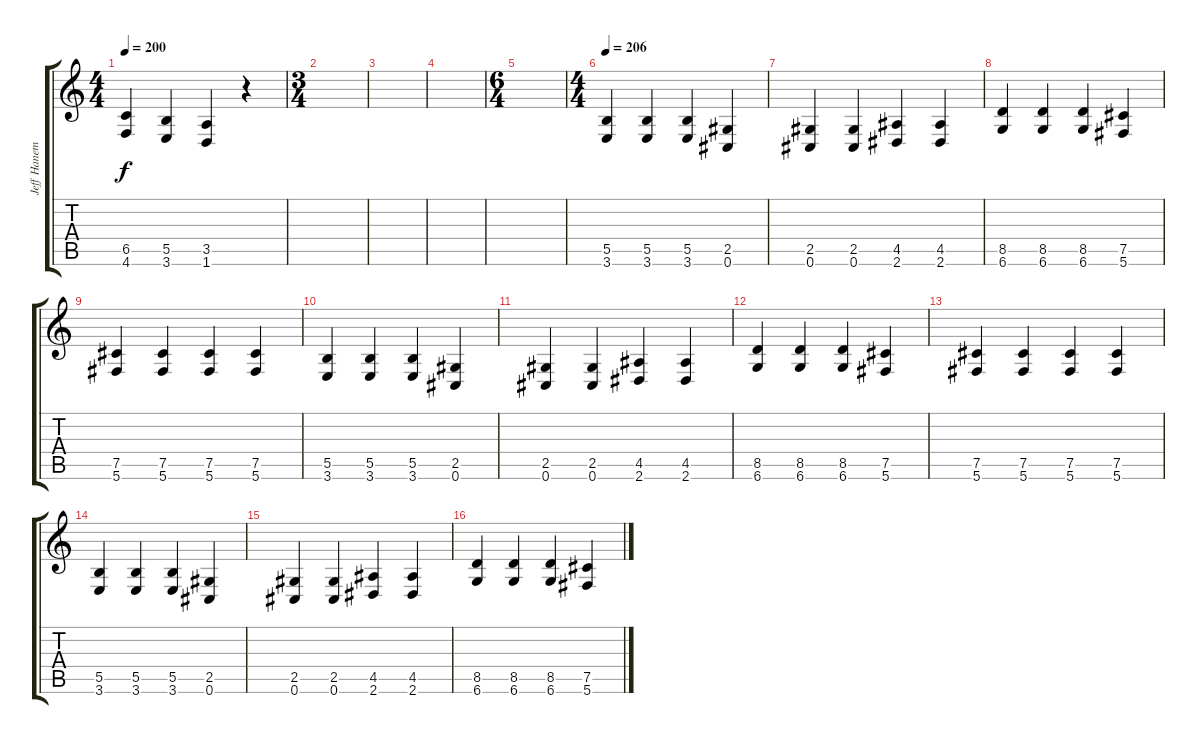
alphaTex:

\track ("Jeff Hanemann" "Jeff Hanem") {instrument distortionguitar}
\staff {score tabs}
\tuning (Db4 Ab3 E3 B2 Gb2 Db2) {hide}
\ts (4 4)
\tempo 200
\clef g2
\ks c
(6.5 4.6).4{dy f} (5.5 3.6).4 (3.5 1.6).4 r.4 |
\ts (3 4)
|
|
|
\ts (6 4)
|
\ts (4 4)
\tempo 206
(5.5 3.6).4 (5.5 3.6).4 (5.5 3.6).4 (2.5 0.6).4 |
(2.5 0.6).4 (2.5 0.6).4 (4.5 2.6).4 (4.5 2.6).4 |
(8.5 6.6).4 (8.5 6.6).4 (8.5 6.6).4 (7.5 5.6).4 |
(7.5 5.6).4 (7.5 5.6).4 (7.5 5.6).4 (7.5 5.6).4 |
(5.5 3.6).4 (5.5 3.6).4 (5.5 3.6).4 (2.5 0.6).4 |
(2.5 0.6).4 (2.5 0.6).4 (4.5 2.6).4 (4.5 2.6).4 |
(8.5 6.6).4 (8.5 6.6).4 (8.5 6.6).4 (7.5 5.6).4 |
(7.5 5.6).4 (7.5 5.6).4 (7.5 5.6).4 (7.5 5.6).4 |
(5.5 3.6).4 (5.5 3.6).4 (5.5 3.6).4 (2.5 0.6).4 |
(2.5 0.6).4 (2.5 0.6).4 (4.5 2.6).4 (4.5 2.6).4 |
(8.5 6.6).4 (8.5 6.6).4 (8.5 6.6).4 (7.5 5.6).4
